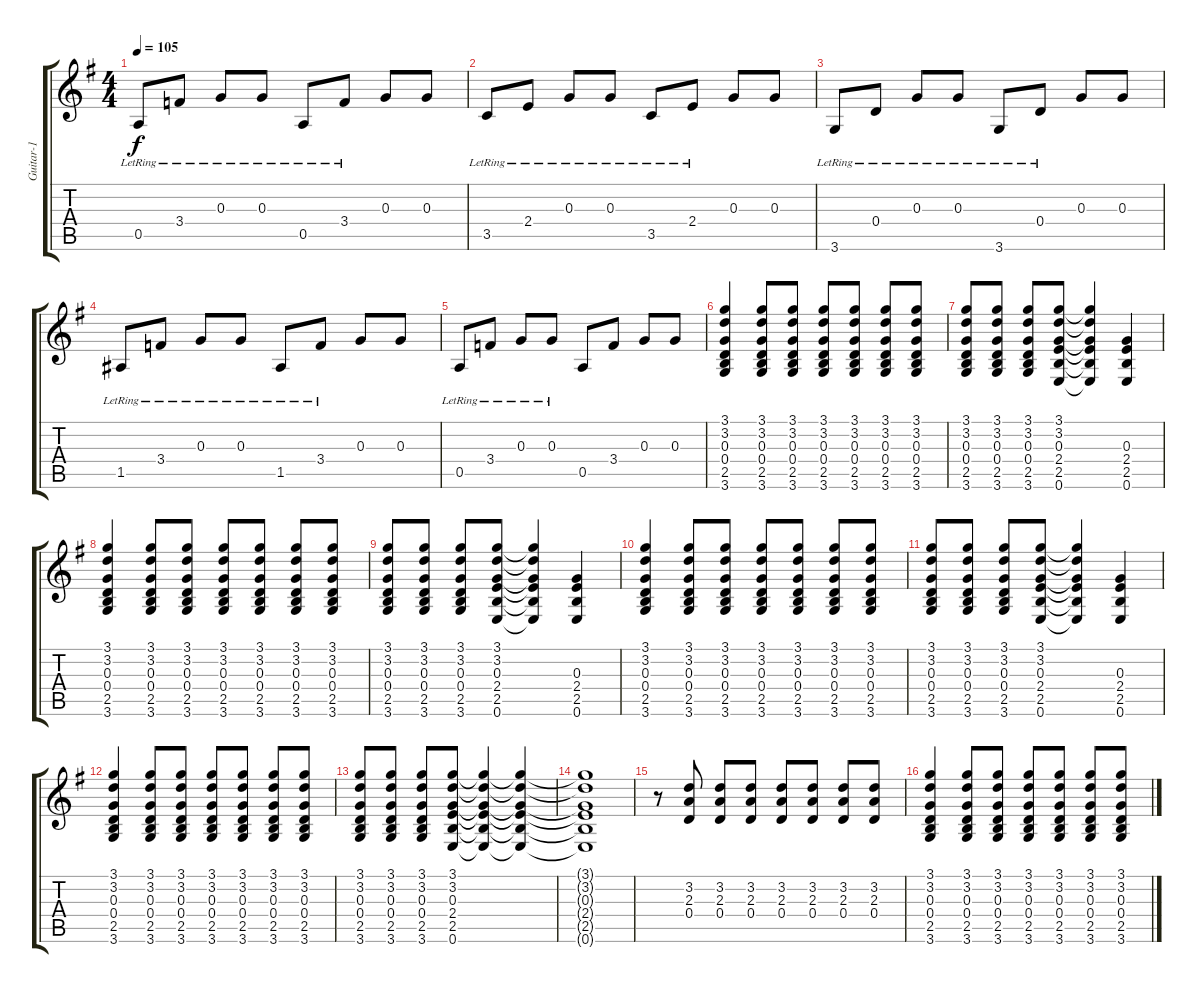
\track ("Guitar-1" "Guitar-1") {instrument overdrivenguitar}
\staff {score tabs}
\tuning (E4 B3 G3 D3 A2 E2) {hide}
\ts (4 4)
\tempo 105
\clef g2
\ks g
0.5{lr}.8{dy f} 3.4{lr}.8 0.3{lr}.8 0.3{lr}.8 0.5{lr}.8 3.4{lr}.8 0.3.8 0.3.8 |
3.5{lr}.8 2.4{lr}.8 0.3{lr}.8 0.3{lr}.8 3.5{lr}.8 2.4{lr}.8 0.3.8 0.3.8 |
3.6{lr}.8 0.4{lr}.8 0.3{lr}.8 0.3{lr}.8 3.6{lr}.8 0.4{lr}.8 0.3.8 0.3.8 |
1.5{lr}.8 3.4{lr}.8 0.3{lr}.8 0.3{lr}.8 1.5{lr}.8 3.4{lr}.8 0.3.8 0.3.8 |
0.5{lr}.8 3.4{lr}.8 0.3{lr}.8 0.3{lr}.8 0.5.8 3.4.8 0.3.8 0.3.8 |
(3.1 3.2 0.3 0.4 2.5 3.6).4 (3.1 3.2 0.3 0.4 2.5 3.6).8 (3.1 3.2 0.3 0.4 2.5 3.6).8 (3.1 3.2 0.3 0.4 2.5 3.6).8 (3.1 3.2 0.3 0.4 2.5 3.6).8 (3.1 3.2 0.3 0.4 2.5 3.6).8 (3.1 3.2 0.3 0.4 2.5 3.6).8 |
(3.1 3.2 0.3 0.4 2.5 3.6).8 (3.1 3.2 0.3 0.4 2.5 3.6).8 (3.1 3.2 0.3 0.4 2.5 3.6).8 (3.1 3.2 0.3 2.4 2.5 0.6).8 (3.1{t} 3.2{t} 0.3{t} 2.4{t} 2.5{t} 0.6{t}).4 (0.3 2.4 2.5 0.6).4 |
(3.1 3.2 0.3 0.4 2.5 3.6).4 (3.1 3.2 0.3 0.4 2.5 3.6).8 (3.1 3.2 0.3 0.4 2.5 3.6).8 (3.1 3.2 0.3 0.4 2.5 3.6).8 (3.1 3.2 0.3 0.4 2.5 3.6).8 (3.1 3.2 0.3 0.4 2.5 3.6).8 (3.1 3.2 0.3 0.4 2.5 3.6).8 |
(3.1 3.2 0.3 0.4 2.5 3.6).8 (3.1 3.2 0.3 0.4 2.5 3.6).8 (3.1 3.2 0.3 0.4 2.5 3.6).8 (3.1 3.2 0.3 2.4 2.5 0.6).8 (3.1{t} 3.2{t} 0.3{t} 2.4{t} 2.5{t} 0.6{t}).4 (0.3 2.4 2.5 0.6).4 |
(3.1 3.2 0.3 0.4 2.5 3.6).4 (3.1 3.2 0.3 0.4 2.5 3.6).8 (3.1 3.2 0.3 0.4 2.5 3.6).8 (3.1 3.2 0.3 0.4 2.5 3.6).8 (3.1 3.2 0.3 0.4 2.5 3.6).8 (3.1 3.2 0.3 0.4 2.5 3.6).8 (3.1 3.2 0.3 0.4 2.5 3.6).8 |
(3.1 3.2 0.3 0.4 2.5 3.6).8 (3.1 3.2 0.3 0.4 2.5 3.6).8 (3.1 3.2 0.3 0.4 2.5 3.6).8 (3.1 3.2 0.3 2.4 2.5 0.6).8 (3.1{t} 3.2{t} 0.3{t} 2.4{t} 2.5{t} 0.6{t}).4 (0.3 2.4 2.5 0.6).4 |
(3.1 3.2 0.3 0.4 2.5 3.6).4 (3.1 3.2 0.3 0.4 2.5 3.6).8 (3.1 3.2 0.3 0.4 2.5 3.6).8 (3.1 3.2 0.3 0.4 2.5 3.6).8 (3.1 3.2 0.3 0.4 2.5 3.6).8 (3.1 3.2 0.3 0.4 2.5 3.6).8 (3.1 3.2 0.3 0.4 2.5 3.6).8 |
(3.1 3.2 0.3 0.4 2.5 3.6).8 (3.1 3.2 0.3 0.4 2.5 3.6).8 (3.1 3.2 0.3 0.4 2.5 3.6).8 (3.1 3.2 0.3 2.4 2.5 0.6).8 (3.1{t} 3.2{t} 0.3{t} 2.4{t} 2.5{t} 0.6{t}).4 (3.1{t} 3.2{t} 0.3{t} 2.4{t} 2.5{t} 0.6{t}).4 |
(3.1{t} 3.2{t} 0.3{t} 2.4{t} 2.5{t} 0.6{t}).1{volume 6} |
r.8{volume 10} (3.2 2.3 0.4).8 (3.2 2.3 0.4).8 (3.2 2.3 0.4).8 (3.2 2.3 0.4).8 (3.2 2.3 0.4).8 (3.2 2.3 0.4).8 (3.2 2.3 0.4).8 |
(3.1 3.2 0.3 0.4 2.5 3.6).4 (3.1 3.2 0.3 0.4 2.5 3.6).8 (3.1 3.2 0.3 0.4 2.5 3.6).8 (3.1 3.2 0.3 0.4 2.5 3.6).8 (3.1 3.2 0.3 0.4 2.5 3.6).8 (3.1 3.2 0.3 0.4 2.5 3.6).8 (3.1 3.2 0.3 0.4 2.5 3.6).8
